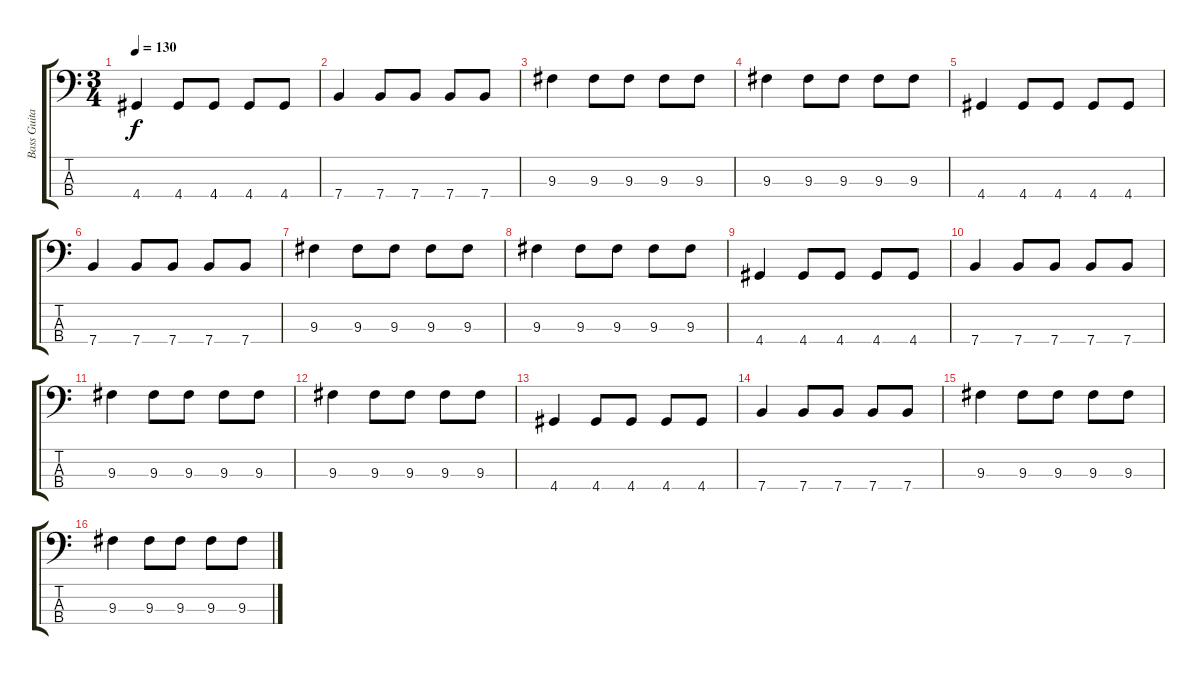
\track ("Bass Guitar" "Bass Guita") {instrument electricbassfinger}
\staff {score tabs}
\tuning (G2 D2 A1 E1) {hide}
\ts (3 4)
\tempo 130
\clef f4
\ks c
4.4.4{dy f} 4.4.8 4.4.8 4.4.8 4.4.8 |
7.4.4 7.4.8 7.4.8 7.4.8 7.4.8 |
9.3.4 9.3.8 9.3.8 9.3.8 9.3.8 |
9.3.4 9.3.8 9.3.8 9.3.8 9.3.8 |
4.4.4 4.4.8 4.4.8 4.4.8 4.4.8 |
7.4.4 7.4.8 7.4.8 7.4.8 7.4.8 |
9.3.4 9.3.8 9.3.8 9.3.8 9.3.8 |
9.3.4 9.3.8 9.3.8 9.3.8 9.3.8 |
4.4.4 4.4.8 4.4.8 4.4.8 4.4.8 |
7.4.4 7.4.8 7.4.8 7.4.8 7.4.8 |
9.3.4 9.3.8 9.3.8 9.3.8 9.3.8 |
9.3.4 9.3.8 9.3.8 9.3.8 9.3.8 |
4.4.4 4.4.8 4.4.8 4.4.8 4.4.8 |
7.4.4 7.4.8 7.4.8 7.4.8 7.4.8 |
9.3.4 9.3.8 9.3.8 9.3.8 9.3.8 |
9.3.4 9.3.8 9.3.8 9.3.8 9.3.8
